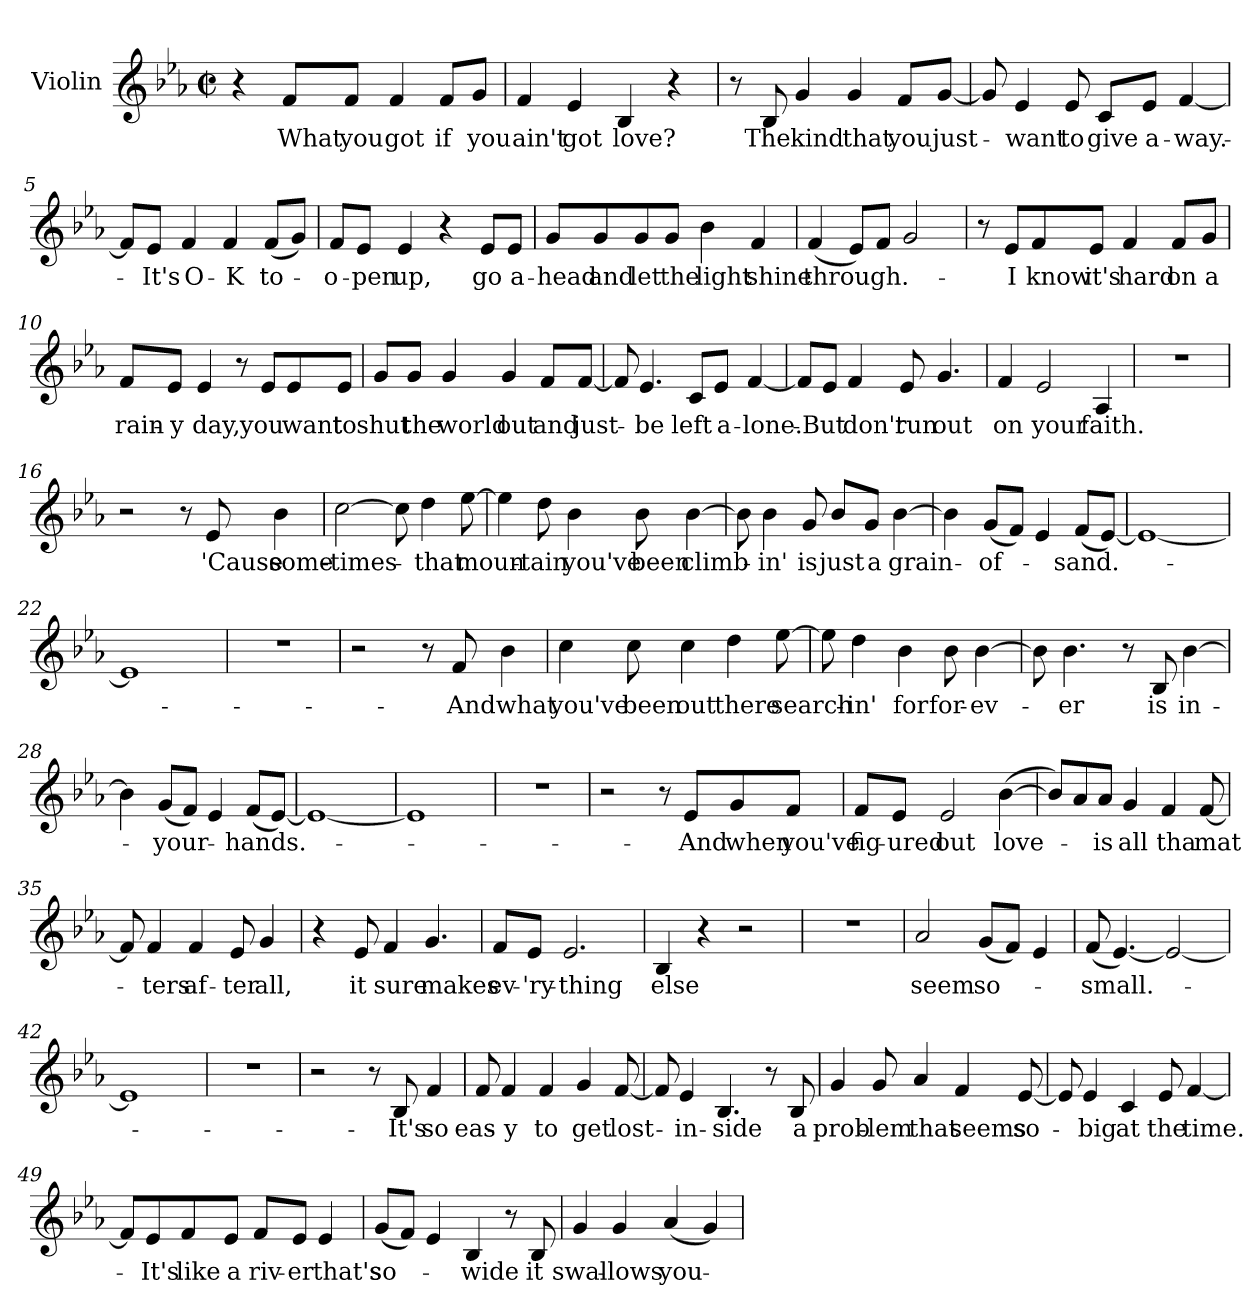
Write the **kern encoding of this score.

**kern	**text
*part1	*part1
*staff1	*staff1
*I"Violin	*
*I'Vln	*
*clefG2	*
*k[b-e-a-]	*
*E-:	*
*M2/2	*
*met(c|)	*
=1	=1
4r	.
8f/L	What
8f/J	you
4f/	got
8f/L	if
8g/J	you
=2	=2
4f/	ain't
4e-/	got
4B-/	love?
4r	.
=3	=3
8r	.
8B-/	The
4g/	kind
4g/	that
8f/L	you
[8g/J	just-
!!LO:LB:g=z
=4	=4
8g/]	.
4e-/	-want
8e-/	to
8c/L	give
8e-/J	a-
[4f/	-way.-
=5	=5
8f/L]	.
8e-/J	-It's
4f/	O-
4f/	-K
(8f/L	to-
8g/J)	.
=6	=6
8f/L	-o-
8e-/J	-pen
4e-/	up,
4r	.
8e-/L	go
8e-/J	a-
=7	=7
8g/L	-head
8g/	and
8g/	let
8g/J	the
4b-\	light
4f/	shine
!!LO:LB:g=z
=8	=8
(4f/	through.-
8e-/L)	.
8f/J	.
2g/	.
=9	=9
8r	.
8e-/L	-I
8f/	know
8e-/J	it's
4f/	hard
8f/L	on
8g/J	a
=10	=10
8f/L	rain-
8e-/J	-y
4e-/	day,
8r	.
8e-/L	you
8e-/	want
8e-/J	to
=11	=11
8g/L	shut
8g/J	the
4g/	world
4g/	out
8f/L	and
[8f/J	just-
!!LO:LB:g=z
=12	=12
8f/]	.
4.e-/	-be
8c/L	left
8e-/J	a-
[4f/	-lone.-
=13	=13
8f/L]	.
8e-/J	-But
4f/	don't
8e-/	run
4.g/	out
=14	=14
4f/	on
2e-/	your
4A-/	faith.
=15	=15
1r	.
=16	=16
2r	.
8r	.
8e-/	'Cause
4b-\	some-
!!LO:LB:g=z
=17	=17
[2cc\	-times-
8cc\]	.
4dd\	-that
[8ee-\	moun-
=18	=18
4ee-\]	.
8dd\	-tain
4b-\	you've
8b-\	been
[4b-\	climb-
=19	=19
8b-\]	.
4b-\	-in'
8g/	is
8b-/L	just
8g/J	a
[4b-\	grain-
=20	=20
4b-\]	.
(8g/L	-of-
8f/J)	.
4e-/	.
(8f/L	-sand.-
[8e-/J)	.
=21	=21
1e-_	.
=22	=22
1e-]	.
!!LO:LB:g=z
=23	=23
1r	.
=24	=24
2r	.
8r	.
8f/	And
4b-\	what
=25	=25
4cc\	you've
8cc\	been
4cc\	out
4dd\	there
[8ee-\	search-
=26	=26
8ee-\]	.
4dd\	-in'
4b-\	for
8b-\	for-
[4b-\	-ev-
=27	=27
8b-\]	.
4.b-\	-er
8r	.
8B-/	is
[4b-\	in-
!!LO:LB:g=z
=28	=28
4b-\]	.
(8g/L	-your-
8f/J)	.
4e-/	.
(8f/L	-hands.-
[8e-/J)	.
=29	=29
1e-_	.
=30	=30
1e-]	.
=31	=31
1r	.
=32	=32
2r	.
8r	.
8e-/L	And
8g/	when
8f/J	you've
=33	=33
8f/L	fig-
8e-/J	-ured
2e-/	out
([4b-\	love-
=34	=34
8b-/L])	.
8a-/	.
8a-/J	-is
4g/	all
4f/	tha
[8f/	mat-
!!LO:LB:g=z
=35	=35
8f/]	.
4f/	-ters
4f/	af-
8e-/	-ter
4g/	all,
=36	=36
4r	.
8e-/	it
4f/	sure
4.g/	makes
=37	=37
8f/L	ev-
8e-/J	-'ry-
2.e-/	-thing
=38	=38
4B-/	else
4r	.
2r	.
=39	=39
1r	.
=40	=40
2a-/	seem
(8g/L	so-
8f/J)	.
4e-/	.
=41	=41
(8f/	-small.-
[4.e-/)	.
2e-/_	.
=42	=42
1e-]	.
!!LO:LB:g=z
=43	=43
1r	.
=44	=44
2r	.
8r	.
8B-/	It's
4f/	so
=45	=45
8f/	eas-
4f/	-y
4f/	to
4g/	get
[8f/	lost-
=46	=46
8f/]	.
4e-/	-in-
4.B-/	-side
8r	.
8B-/	a
=47	=47
4g/	prob-
8g/	-lem
4a-/	that
4f/	seems
[8e-/	so-
!!LO:LB:g=z
=48	=48
8e-/]	.
4e-/	-big
4c/	at
8e-/	the
[4f/	time.-
=49	=49
8f/L]	.
8e-/	-It's
8f/	like
8e-/J	a
8f/L	riv-
8e-/J	-er
4e-/	that's
=50	=50
(8g/L	so-
8f/J)	.
4e-/	.
4B-/	-wide
8r	.
8B-/	it
=51	=51
4g/	swal-
4g/	-lows
(4a-/	you-
4g/)	.
=	=
*-	*-
